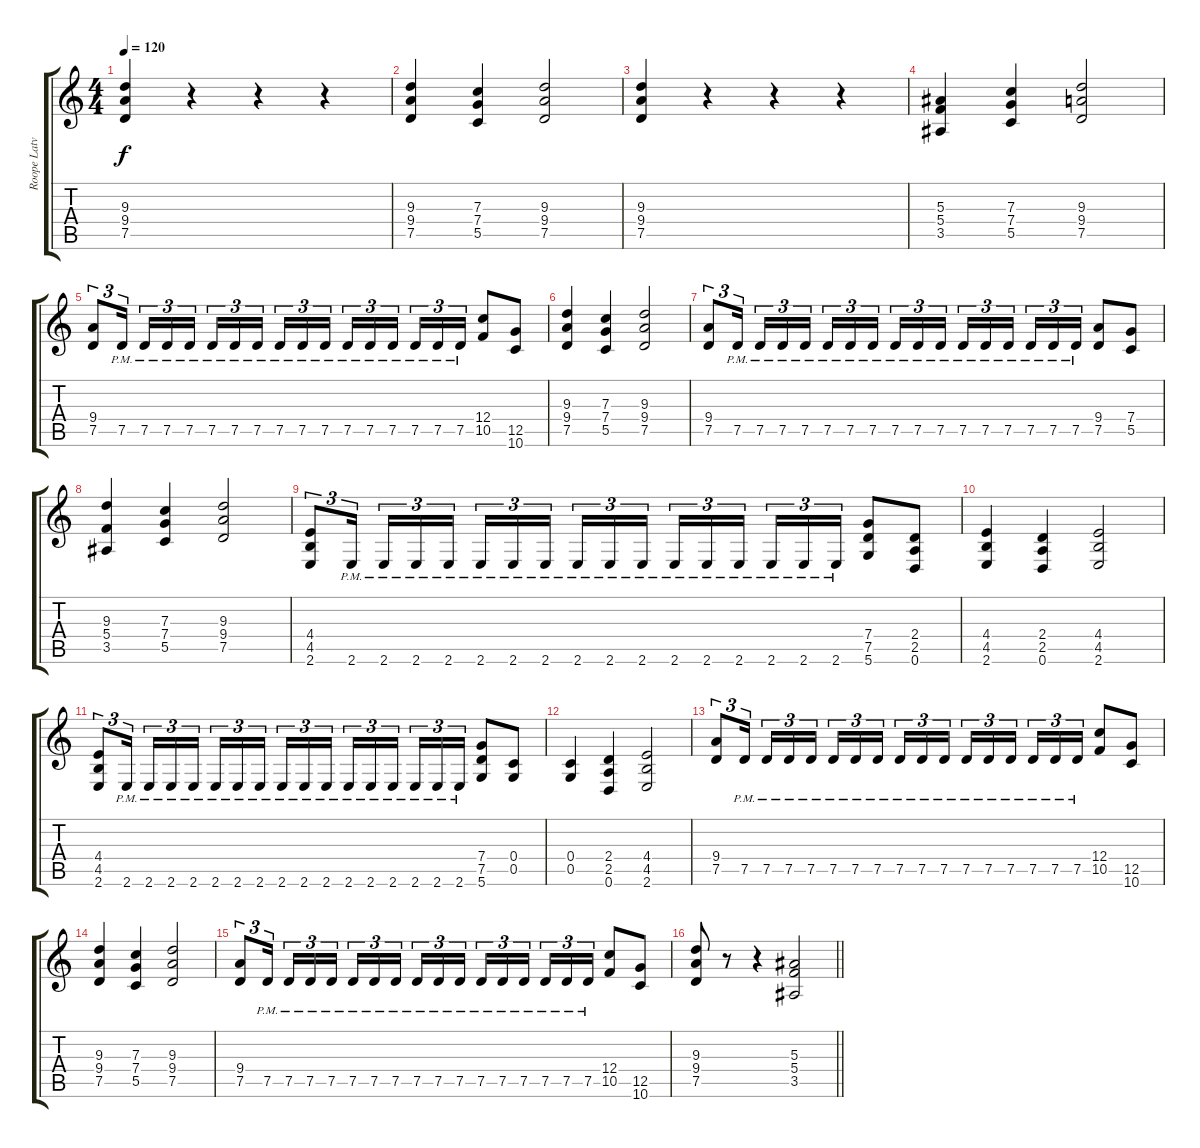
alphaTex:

\track ("Roope Latvala" "Roope Latv") {instrument distortionguitar}
\staff {score tabs}
\tuning (D4 A3 F3 C3 G2 D2) {hide}
\ts (4 4)
\tempo 120
\clef g2
\ks c
(9.3 9.4 7.5).4{dy f} r.4 r.4 r.4 |
(9.3 9.4 7.5).4 (7.3 7.4 5.5).4 (9.3 9.4 7.5).2 |
(9.3 9.4 7.5).4 r.4 r.4 r.4 |
(5.3 5.4 3.5).4 (7.3 7.4 5.5).4 (9.3 9.4 7.5).2 |
(9.4 7.5).8{tu (3 2)} 7.5{pm}.16{tu (3 2)} 7.5{pm}.16{tu (3 2)} 7.5{pm}.16{tu (3 2)} 7.5{pm}.16{tu (3 2)} 7.5{pm}.16{tu (3 2)} 7.5{pm}.16{tu (3 2)} 7.5{pm}.16{tu (3 2)} 7.5{pm}.16{tu (3 2)} 7.5{pm}.16{tu (3 2)} 7.5{pm}.16{tu (3 2)} 7.5{pm}.16{tu (3 2)} 7.5{pm}.16{tu (3 2)} 7.5{pm}.16{tu (3 2)} 7.5{pm}.16{tu (3 2)} 7.5{pm}.16{tu (3 2)} 7.5{pm}.16{tu (3 2)} (12.4 10.5).8 (12.5 10.6).8 |
(9.3 9.4 7.5).4 (7.3 7.4 5.5).4 (9.3 9.4 7.5).2 |
(9.4 7.5).8{tu (3 2)} 7.5{pm}.16{tu (3 2)} 7.5{pm}.16{tu (3 2)} 7.5{pm}.16{tu (3 2)} 7.5{pm}.16{tu (3 2)} 7.5{pm}.16{tu (3 2)} 7.5{pm}.16{tu (3 2)} 7.5{pm}.16{tu (3 2)} 7.5{pm}.16{tu (3 2)} 7.5{pm}.16{tu (3 2)} 7.5{pm}.16{tu (3 2)} 7.5{pm}.16{tu (3 2)} 7.5{pm}.16{tu (3 2)} 7.5{pm}.16{tu (3 2)} 7.5{pm}.16{tu (3 2)} 7.5{pm}.16{tu (3 2)} 7.5{pm}.16{tu (3 2)} (9.4 7.5).8 (7.4 5.5).8 |
(9.3 5.4 3.5).4 (7.3 7.4 5.5).4 (9.3 9.4 7.5).2 |
(4.4 4.5 2.6).8{tu (3 2)} 2.6{pm}.16{tu (3 2)} 2.6{pm}.16{tu (3 2)} 2.6{pm}.16{tu (3 2)} 2.6{pm}.16{tu (3 2)} 2.6{pm}.16{tu (3 2)} 2.6{pm}.16{tu (3 2)} 2.6{pm}.16{tu (3 2)} 2.6{pm}.16{tu (3 2)} 2.6{pm}.16{tu (3 2)} 2.6{pm}.16{tu (3 2)} 2.6{pm}.16{tu (3 2)} 2.6{pm}.16{tu (3 2)} 2.6{pm}.16{tu (3 2)} 2.6{pm}.16{tu (3 2)} 2.6{pm}.16{tu (3 2)} 2.6{pm}.16{tu (3 2)} (7.4 7.5 5.6).8 (2.4 2.5 0.6).8 |
(4.4 4.5 2.6).4 (2.4 2.5 0.6).4 (4.4 4.5 2.6).2 |
(4.4 4.5 2.6).8{tu (3 2)} 2.6{pm}.16{tu (3 2)} 2.6{pm}.16{tu (3 2)} 2.6{pm}.16{tu (3 2)} 2.6{pm}.16{tu (3 2)} 2.6{pm}.16{tu (3 2)} 2.6{pm}.16{tu (3 2)} 2.6{pm}.16{tu (3 2)} 2.6{pm}.16{tu (3 2)} 2.6{pm}.16{tu (3 2)} 2.6{pm}.16{tu (3 2)} 2.6{pm}.16{tu (3 2)} 2.6{pm}.16{tu (3 2)} 2.6{pm}.16{tu (3 2)} 2.6{pm}.16{tu (3 2)} 2.6{pm}.16{tu (3 2)} 2.6{pm}.16{tu (3 2)} (7.4 7.5 5.6).8 (0.4 0.5).8 |
(0.4 0.5).4 (2.4 2.5 0.6).4 (4.4 4.5 2.6).2 |
(9.4 7.5).8{tu (3 2)} 7.5{pm}.16{tu (3 2)} 7.5{pm}.16{tu (3 2)} 7.5{pm}.16{tu (3 2)} 7.5{pm}.16{tu (3 2)} 7.5{pm}.16{tu (3 2)} 7.5{pm}.16{tu (3 2)} 7.5{pm}.16{tu (3 2)} 7.5{pm}.16{tu (3 2)} 7.5{pm}.16{tu (3 2)} 7.5{pm}.16{tu (3 2)} 7.5{pm}.16{tu (3 2)} 7.5{pm}.16{tu (3 2)} 7.5{pm}.16{tu (3 2)} 7.5{pm}.16{tu (3 2)} 7.5{pm}.16{tu (3 2)} 7.5{pm}.16{tu (3 2)} (12.4 10.5).8 (12.5 10.6).8 |
(9.3 9.4 7.5).4 (7.3 7.4 5.5).4 (9.3 9.4 7.5).2 |
(9.4 7.5).8{tu (3 2)} 7.5{pm}.16{tu (3 2)} 7.5{pm}.16{tu (3 2)} 7.5{pm}.16{tu (3 2)} 7.5{pm}.16{tu (3 2)} 7.5{pm}.16{tu (3 2)} 7.5{pm}.16{tu (3 2)} 7.5{pm}.16{tu (3 2)} 7.5{pm}.16{tu (3 2)} 7.5{pm}.16{tu (3 2)} 7.5{pm}.16{tu (3 2)} 7.5{pm}.16{tu (3 2)} 7.5{pm}.16{tu (3 2)} 7.5{pm}.16{tu (3 2)} 7.5{pm}.16{tu (3 2)} 7.5{pm}.16{tu (3 2)} 7.5{pm}.16{tu (3 2)} (12.4 10.5).8 (12.5 10.6).8 |
\barLineRight lightlight
(9.3 9.4 7.5).8 r.8 r.4 (5.3 5.4 3.5).2
